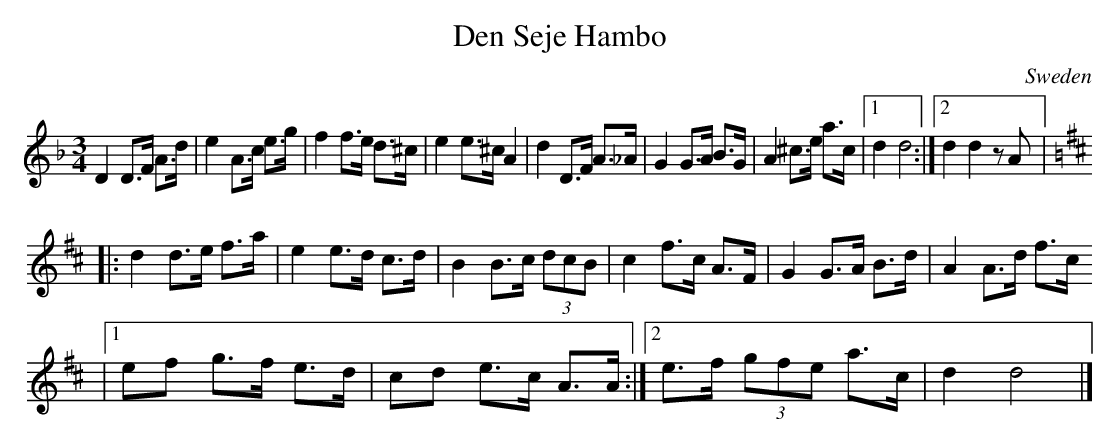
X:1
T:Den Seje Hambo
M:3/4
O:Sweden
K:D min
D2 D>F A>d | e2 A>c e>g| f2 f>e d>^c| e2 e>^c A2 |\
d2 D>F A>_A| G2 G>A B>G| A2 ^c>e a>c|1 d2 d4 :|2 d2 d2 zA|:
[K:D]
d2 d>e f>a| e2 e>d c>d| B2 B>c (3dcB| c2 f>c A>F|\
G2 G>A B>d| A2 A>d f>c
|1 ef g>f e>d| cd e>c A>A\
:|2 e>f (3gfe a>c| d2 d4 |]
